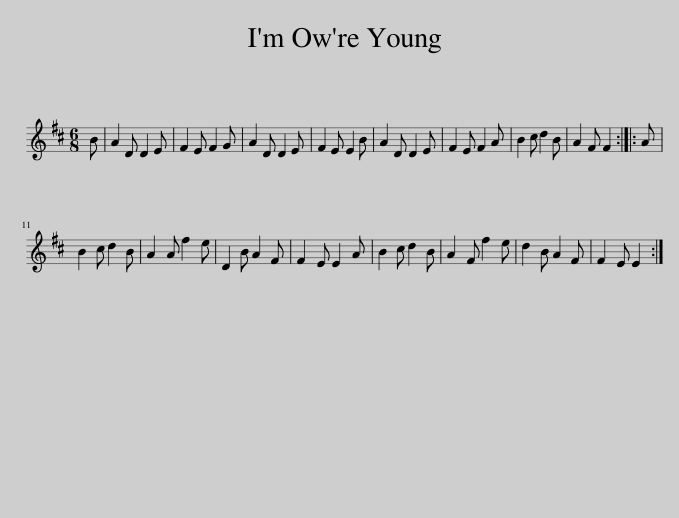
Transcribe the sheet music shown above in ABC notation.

X:1
L:1/8
M:6/8
I:linebreak $
K:D
V:1 treble
V:1
 B | A2 D D2 E | F2 E F2 G | A2 D D2 E | F2 E E2 B | %5
 A2 D D2 E | F2 E F2 A | B2 c d2 B | A2 F F2 :: A |$ %10
 B2 c d2 B | A2 A f2 e | D2 B A2 F | F2 E E2 A | B2 c d2 B | %15
 A2 F f2 e | d2 B A2 F | F2 E E2 :| %18
